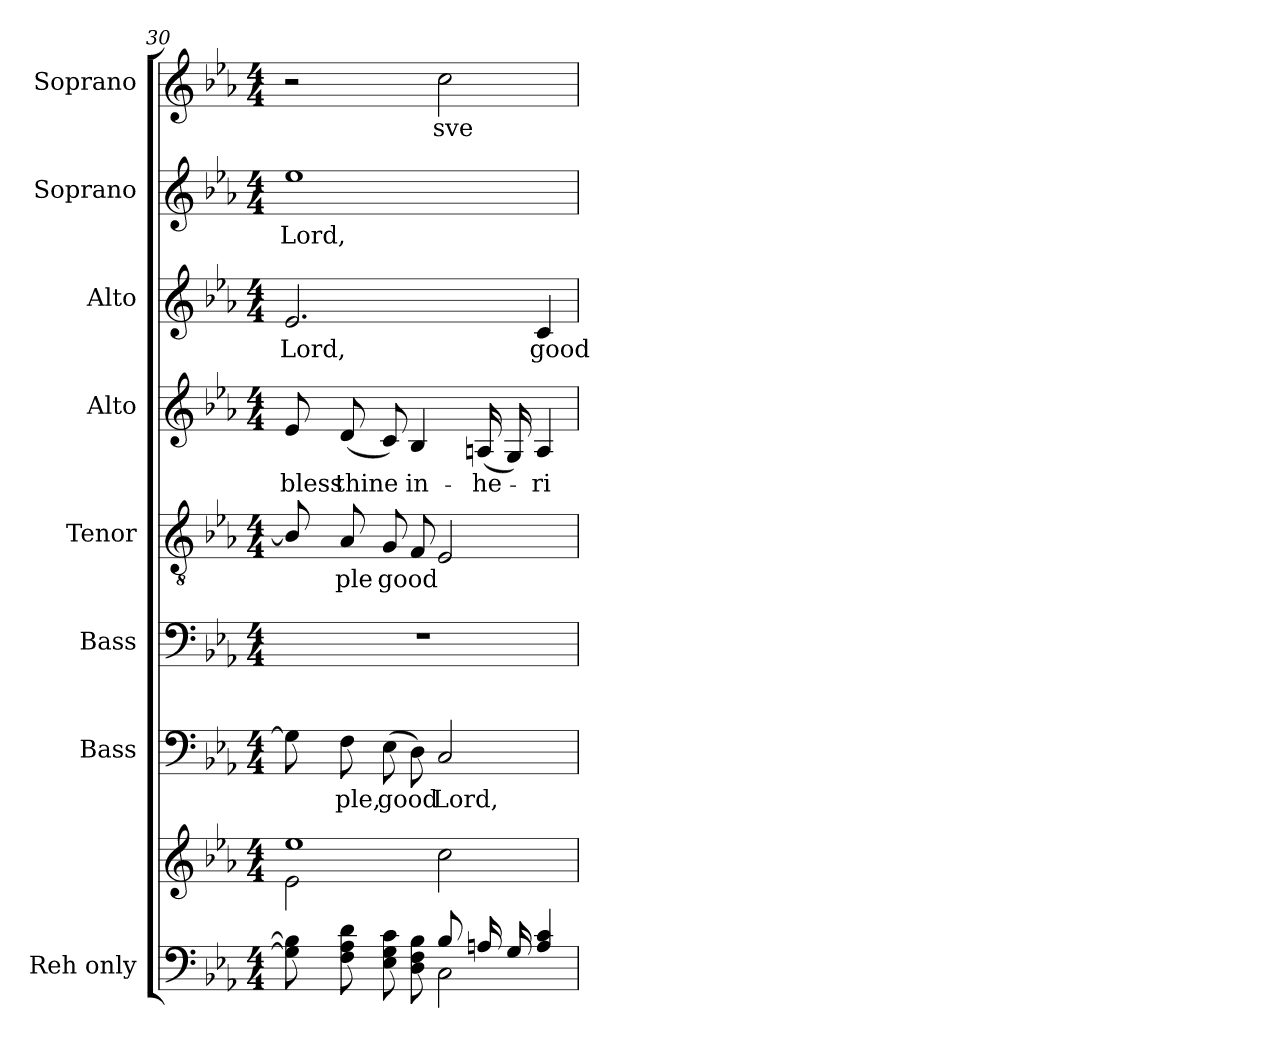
**kern	**kern	**kern	**text	**kern	**kern	**text	**kern	**text	**kern	**text	**kern	**text	**kern	**text
*part8	*part8	*part7	*part7	*part6	*part5	*part5	*part4	*part4	*part3	*part3	*part2	*part2	*part1	*part1
*staff9	*staff8	*staff7	*staff7	*staff6	*staff5	*staff5	*staff4	*staff4	*staff3	*staff3	*staff2	*staff2	*staff1	*staff1
*I"Reh only	*	*I"Bass	*	*I"Bass	*I"Tenor	*	*I"Alto	*	*I"Alto	*	*I"Soprano	*	*I"Soprano	*
*I'Reh only	*	*I'B.	*	*I'B.	*I'T.	*	*I'A.	*	*I'A.	*	*I'S.	*	*I'S.	*
*clefF4	*clefG2	*clefF4	*	*clefF4	*clefGv2	*	*clefG2	*	*clefG2	*	*clefG2	*	*clefG2	*
*	*	*	*	*	*ITrd7c12	*	*	*	*	*	*	*	*	*
*k[b-e-a-]	*k[b-e-a-]	*k[b-e-a-]	*	*k[b-e-a-]	*k[b-e-a-]	*	*k[b-e-a-]	*	*k[b-e-a-]	*	*k[b-e-a-]	*	*k[b-e-a-]	*
*E-:	*E-:	*E-:	*	*E-:	*E-:	*	*E-:	*	*E-:	*	*E-:	*	*E-:	*
*M4/4	*M4/4	*M4/4	*	*M4/4	*M4/4	*	*M4/4	*	*M4/4	*	*M4/4	*	*M4/4	*
=30	=30	=30	=30	=30	=30	=30	=30	=30	=30	=30	=30	=30	=30	=30
*^	*^	*	*	*	*	*	*	*	*	*	*	*	*	*
!	!	!	!	!	!	!	!	!	!	!LO:LY:b:color=#000000	!	!	!	!	!	!
!	!	!	!	!	!	!	!	!	!	!	!	!LO:LY:b:color=#000000	!	!	!	!
!	!	!	!	!	!	!	!	!	!	!	!	!	!	!LO:LY:b:color=#000000	!	!
8Gi\] 8B-i]	2ryy	1ee-i	2e-i\	8Gi\]	.	1r	8BB-i/]	.	8e-i/	bless	2.e-i/	Lord,	1ee-i	Lord,	2r	.
!	!	!	!	!	!LO:LY:b:color=#000000	!	!	!	!	!	!	!	!	!	!	!
!	!	!	!	!	!	!	!	!LO:LY:b:color=#000000	!	!	!	!	!	!	!	!
!	!	!	!	!	!	!	!	!	!	!LO:LY:b:color=#000000	!	!	!	!	!	!
8Fi\ 8A-i 8di	.	.	.	8Fi\	-ple,	.	8AA-i/	-ple	(8di/	thine	.	.	.	.	.	.
!	!	!	!	!	!LO:LY:b:color=#000000	!	!	!	!	!	!	!	!	!	!	!
!	!	!	!	!	!	!	!	!LO:LY:b:color=#000000	!	!	!	!	!	!	!	!
8E-i\ 8Gi 8ci	.	.	.	(8E-i\	good	.	8GGi/	good	8ci/)	.	.	.	.	.	.	.
!	!	!	!	!	!	!	!	!	!	!LO:LY:b:color=#000000	!	!	!	!	!	!
8Di\ 8Fi 8B-i	.	.	.	8Di\)	.	.	8FFi/	.	4B-i/	in-	.	.	.	.	.	.
!	!	!	!	!	!LO:LY:b:color=#000000	!	!	!	!	!	!	!	!	!	!	!
!	!	!	!	!	!	!	!	!	!	!	!	!	!	!	!	!LO:LY:b:color=#000000
8B-i/	2Ci\	.	2cci\	2Ci/	Lord,	.	2EE-i/	.	.	.	.	.	.	.	2cci\	sve
!	!	!	!	!	!	!	!	!	!	!LO:LY:b:color=#000000	!	!	!	!	!	!
16Ani/	.	.	.	.	.	.	.	.	(16Ani/	-he-	.	.	.	.	.	.
16Gi/	.	.	.	.	.	.	.	.	16Gi/)	.	.	.	.	.	.	.
!	!	!	!	!	!	!	!	!	!	!LO:LY:b:color=#000000	!	!	!	!	!	!
!	!	!	!	!	!	!	!	!	!	!	!	!LO:LY:b:color=#000000	!	!	!	!
4Ai/ 4ci	.	.	.	.	.	.	.	.	4Ai/	-ri-	4ci/	good	.	.	.	.
*v	*v	*	*	*	*	*	*	*	*	*	*	*	*	*	*	*
*	*v	*v	*	*	*	*	*	*	*	*	*	*	*	*	*
=	=	=	=	=	=	=	=	=	=	=	=	=	=	=
*-	*-	*-	*-	*-	*-	*-	*-	*-	*-	*-	*-	*-	*-	*-
